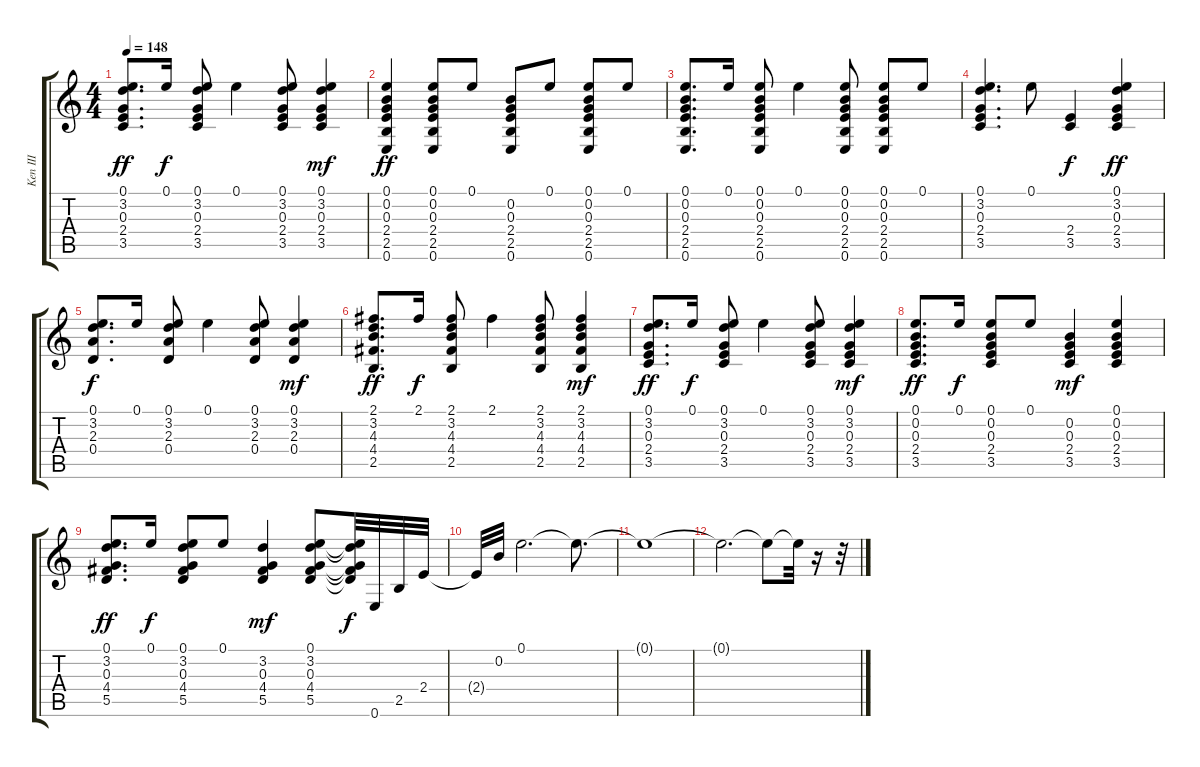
\track ("Ken III" "Ken III") {instrument acousticguitarsteel}
\staff {score tabs}
\tuning (E4 B3 G3 D3 A2 E2) {hide}
\ts (4 4)
\tempo 148
\clef g2
\ks c
(0.1 3.2 0.3 2.4 3.5).8{d dy ff} 0.1.16{dy f} (0.1 3.2 0.3 2.4 3.5).8 0.1.4 (0.1 3.2 0.3 2.4 3.5).8 (0.1 3.2 0.3 2.4 3.5).4{dy mf} |
(0.1 0.2 0.3 2.4 2.5 0.6).4{dy ff} (0.1 0.2 0.3 2.4 2.5 0.6).8 0.1.8 (0.2 0.3 2.4 2.5 0.6).8 0.1.8 (0.1 0.2 0.3 2.4 2.5 0.6).8 0.1.8 |
(0.1 0.2 0.3 2.4 2.5 0.6).8{d} 0.1.16 (0.1 0.2 0.3 2.4 2.5 0.6).8 0.1.4 (0.1 0.2 0.3 2.4 2.5 0.6).8 (0.1 0.2 0.3 2.4 2.5 0.6).8 0.1.8 |
(0.1 3.2 0.3 2.4 3.5).4{d} 0.1.8 (2.4 3.5).4{dy f} (0.1 3.2 0.3 2.4 3.5).4{dy ff} |
(0.1 3.2 2.3 0.4).8{d dy f} 0.1.16 (0.1 3.2 2.3 0.4).8 0.1.4 (0.1 3.2 2.3 0.4).8 (0.1 3.2 2.3 0.4).4{dy mf} |
(2.1 3.2 4.3 4.4 2.5).8{d dy ff} 2.1.16{dy f} (2.1 3.2 4.3 4.4 2.5).8 2.1.4 (2.1 3.2 4.3 4.4 2.5).8 (2.1 3.2 4.3 4.4 2.5).4{dy mf} |
(0.1 3.2 0.3 2.4 3.5).8{d dy ff} 0.1.16{dy f} (0.1 3.2 0.3 2.4 3.5).8 0.1.4 (0.1 3.2 0.3 2.4 3.5).8 (0.1 3.2 0.3 2.4 3.5).4{dy mf} |
(0.1 0.2 0.3 2.4 3.5).8{d dy ff} 0.1.16{dy f} (0.1 0.2 0.3 2.4 3.5).8 0.1.8 (0.2 0.3 2.4 3.5).4{dy mf} (0.1 0.2 0.3 2.4 3.5).4 |
(0.1 3.2 0.3 4.4 5.5).8{d dy ff} 0.1.16{dy f} (0.1 3.2 0.3 4.4 5.5).8 0.1.8 (3.2 0.3 4.4 5.5).4{dy mf} (0.1 3.2 0.3 4.4 5.5).8 (0.1{t} 3.2{t} 0.3{t} 4.4{t} 5.5{t}).32{dy f} 0.6.32 2.5.32 2.4.32 |
2.4{t}.32 0.2.32 0.1.2{d} 0.1{t}.8{d} |
0.1{t}.1 |
0.1{t}.2{d} 0.1{t}.8 0.1{t}.32 r.16 r.32
